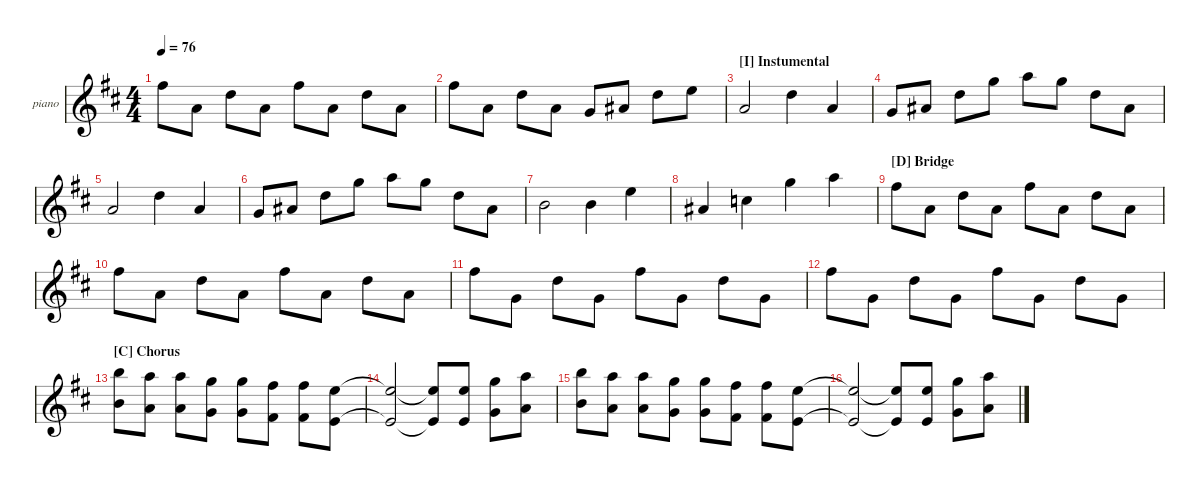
\defaultSystemsLayout 4
\hideDynamics
\bracketExtendMode nobrackets
\firstSystemTrackNameOrientation horizontal
\otherSystemsTrackNameOrientation horizontal
\track ("piano" "piano") {instrument xylophone}
\staff {score}
\tuning (E4 B3 G3 D3 A2 E2)
\ts (4 4)
\tempo 76
\clef g2
\ks d
14.1{acc #}.8{dy mf beam Down} 14.3{acc forcenatural}.8{beam Down} 15.2{acc forcenatural}.8{beam Down} 14.3{acc forcenatural}.8{beam Down} 14.1{acc #}.8{beam Down} 14.3{acc forcenatural}.8{beam Down} 15.2{acc forcenatural}.8{beam Down} 14.3{acc forcenatural}.8{beam Down} |
14.1{acc #}.8{beam Down} 14.3{acc forcenatural}.8{beam Down} 15.2{acc forcenatural}.8{beam Down} 14.3{acc forcenatural}.8{beam Down} 12.3{acc forcenatural}.8{beam Up} 15.3{acc #}.8{beam Up} 15.2{acc forcenatural}.8{beam Down} 12.1{acc forcenatural}.8{beam Down} |
\section ("I" "Instumental")
14.3{acc forcenatural}.2{beam Up} 15.2{acc forcenatural}.4{beam Down} 14.3{acc forcenatural}.4{beam Up} |
12.3{acc forcenatural}.8{beam Up} 15.3{acc #}.8{beam Up} 15.2{acc forcenatural}.8{beam Down} 15.1{acc forcenatural}.8{beam Down} 17.1{acc forcenatural}.8{beam Down} 15.1{acc forcenatural}.8{beam Down} 15.2{acc forcenatural}.8{beam Down} 15.3{acc #}.8{beam Down} |
14.3{acc forcenatural}.2{beam Up} 15.2{acc forcenatural}.4{beam Down} 14.3{acc forcenatural}.4{beam Up} |
12.3{acc forcenatural}.8{beam Up} 15.3{acc #}.8{beam Up} 15.2{acc forcenatural}.8{beam Down} 15.1{acc forcenatural}.8{beam Down} 17.1{acc forcenatural}.8{beam Down} 15.1{acc forcenatural}.8{beam Down} 15.2{acc forcenatural}.8{beam Down} 15.3{acc #}.8{beam Down} |
12.2{acc forcenatural}.2{beam Down} 12.2{acc forcenatural}.4{beam Down} 12.1{acc forcenatural}.4{beam Down} |
11.2{acc #}.4{beam Up} 13.2{acc forcenatural}.4{beam Down} 15.1{acc forcenatural}.4{beam Down} 17.1{acc forcenatural}.4{beam Down} |
\section ("D" "Bridge")
14.1{acc #}.8{beam Down} 14.3{acc forcenatural}.8{beam Down} 15.2{acc forcenatural}.8{beam Down} 14.3{acc forcenatural}.8{beam Down} 14.1{acc #}.8{beam Down} 14.3{acc forcenatural}.8{beam Down} 15.2{acc forcenatural}.8{beam Down} 14.3{acc forcenatural}.8{beam Down} |
14.1{acc #}.8{beam Down} 14.3{acc forcenatural}.8{beam Down} 15.2{acc forcenatural}.8{beam Down} 14.3{acc forcenatural}.8{beam Down} 14.1{acc #}.8{beam Down} 14.3{acc forcenatural}.8{beam Down} 15.2{acc forcenatural}.8{beam Down} 14.3{acc forcenatural}.8{beam Down} |
14.1{acc #}.8{beam Down} 12.3{acc forcenatural}.8{beam Down} 15.2{acc forcenatural}.8{beam Down} 12.3{acc forcenatural}.8{beam Down} 14.1{acc #}.8{beam Down} 12.3{acc forcenatural}.8{beam Down} 15.2{acc forcenatural}.8{beam Down} 12.3{acc forcenatural}.8{beam Down} |
14.1{acc #}.8{beam Down} 12.3{acc forcenatural}.8{beam Down} 15.2{acc forcenatural}.8{beam Down} 12.3{acc forcenatural}.8{beam Down} 14.1{acc #}.8{beam Down} 12.3{acc forcenatural}.8{beam Down} 15.2{acc forcenatural}.8{beam Down} 12.3{acc forcenatural}.8{beam Down} |
\section ("C" "Chorus")
(19.1{acc forcenatural} 12.2{acc forcenatural}).8{beam Down} (17.1{acc forcenatural} 10.2{acc forcenatural}).8{beam Down} (17.1{acc forcenatural} 10.2{acc forcenatural}).8{beam Down} (15.1{acc forcenatural} 8.2{acc forcenatural}).8{beam Down} (15.1{acc forcenatural} 8.2{acc forcenatural}).8{beam Down} (14.1{acc #} 7.2{acc #}).8{beam Down} (14.1{acc #} 7.2{acc #}).8{beam Down} (12.1{acc forcenatural} 5.2{acc forcenatural}).8{beam Down} |
(12.1{t acc forcenatural} 5.2{t acc forcenatural}).2{beam Up} (12.1{t acc forcenatural} 5.2{t acc forcenatural}).8{beam Up} (12.1{acc forcenatural} 5.2{acc forcenatural}).8{beam Up} (15.1{acc forcenatural} 8.2{acc forcenatural}).8{beam Down} (17.1{acc forcenatural} 10.2{acc forcenatural}).8{beam Down} |
(19.1{acc forcenatural} 12.2{acc forcenatural}).8{beam Down} (17.1{acc forcenatural} 10.2{acc forcenatural}).8{beam Down} (17.1{acc forcenatural} 10.2{acc forcenatural}).8{beam Down} (15.1{acc forcenatural} 8.2{acc forcenatural}).8{beam Down} (15.1{acc forcenatural} 8.2{acc forcenatural}).8{beam Down} (14.1{acc #} 7.2{acc #}).8{beam Down} (14.1{acc #} 7.2{acc #}).8{beam Down} (12.1{acc forcenatural} 5.2{acc forcenatural}).8{beam Down} |
(12.1{t acc forcenatural} 5.2{t acc forcenatural}).2{beam Up} (12.1{t acc forcenatural} 5.2{t acc forcenatural}).8{beam Up} (12.1{acc forcenatural} 5.2{acc forcenatural}).8{beam Up} (15.1{acc forcenatural} 8.2{acc forcenatural}).8{beam Down} (17.1{acc forcenatural} 10.2{acc forcenatural}).8{beam Down}
